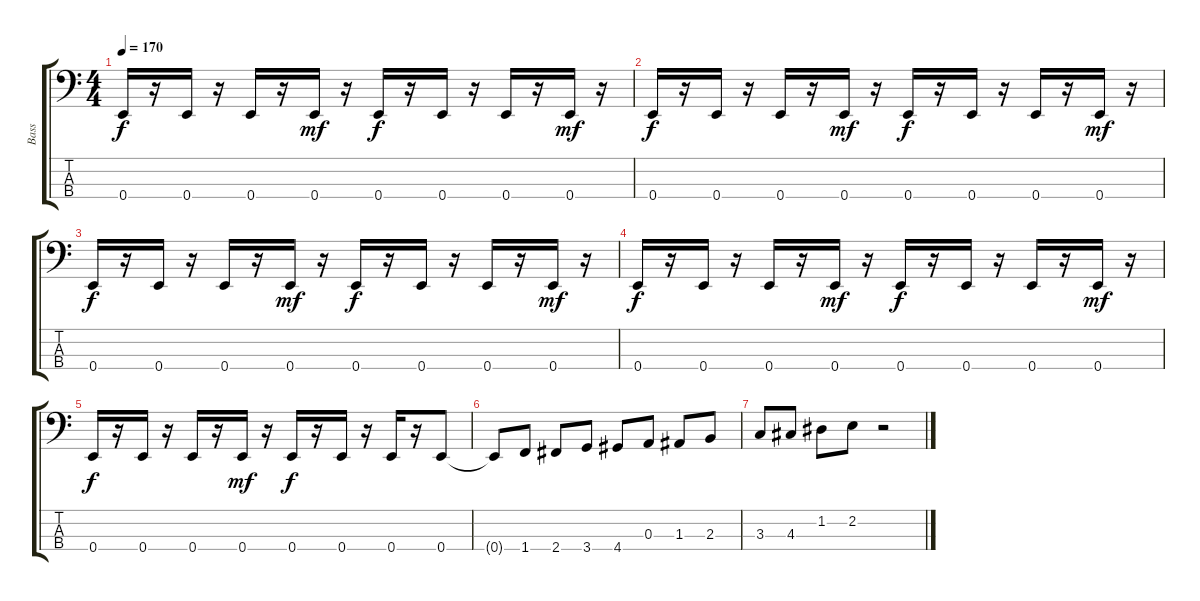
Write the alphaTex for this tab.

\track ("Bass" "Bass") {instrument electricbassfinger}
\staff {score tabs}
\tuning (G2 D2 A1 E1) {hide}
\ts (4 4)
\tempo 170
\clef f4
\ks c
0.4.16{dy f} r.16 0.4.16 r.16 0.4.16 r.16 0.4.16{dy mf} r.16 0.4.16{dy f} r.16 0.4.16 r.16 0.4.16 r.16 0.4.16{dy mf} r.16 |
0.4.16{dy f} r.16 0.4.16 r.16 0.4.16 r.16 0.4.16{dy mf} r.16 0.4.16{dy f} r.16 0.4.16 r.16 0.4.16 r.16 0.4.16{dy mf} r.16 |
0.4.16{dy f} r.16 0.4.16 r.16 0.4.16 r.16 0.4.16{dy mf} r.16 0.4.16{dy f} r.16 0.4.16 r.16 0.4.16 r.16 0.4.16{dy mf} r.16 |
0.4.16{dy f} r.16 0.4.16 r.16 0.4.16 r.16 0.4.16{dy mf} r.16 0.4.16{dy f} r.16 0.4.16 r.16 0.4.16 r.16 0.4.16{dy mf} r.16 |
0.4.16{dy f} r.16 0.4.16 r.16 0.4.16 r.16 0.4.16{dy mf} r.16 0.4.16{dy f} r.16 0.4.16 r.16 0.4.16 r.16 0.4.8 |
0.4{t}.8 1.4.8 2.4.8 3.4.8 4.4.8 0.3.8 1.3.8 2.3.8 |
3.3.8 4.3.8 1.2.8 2.2.8 r.2
